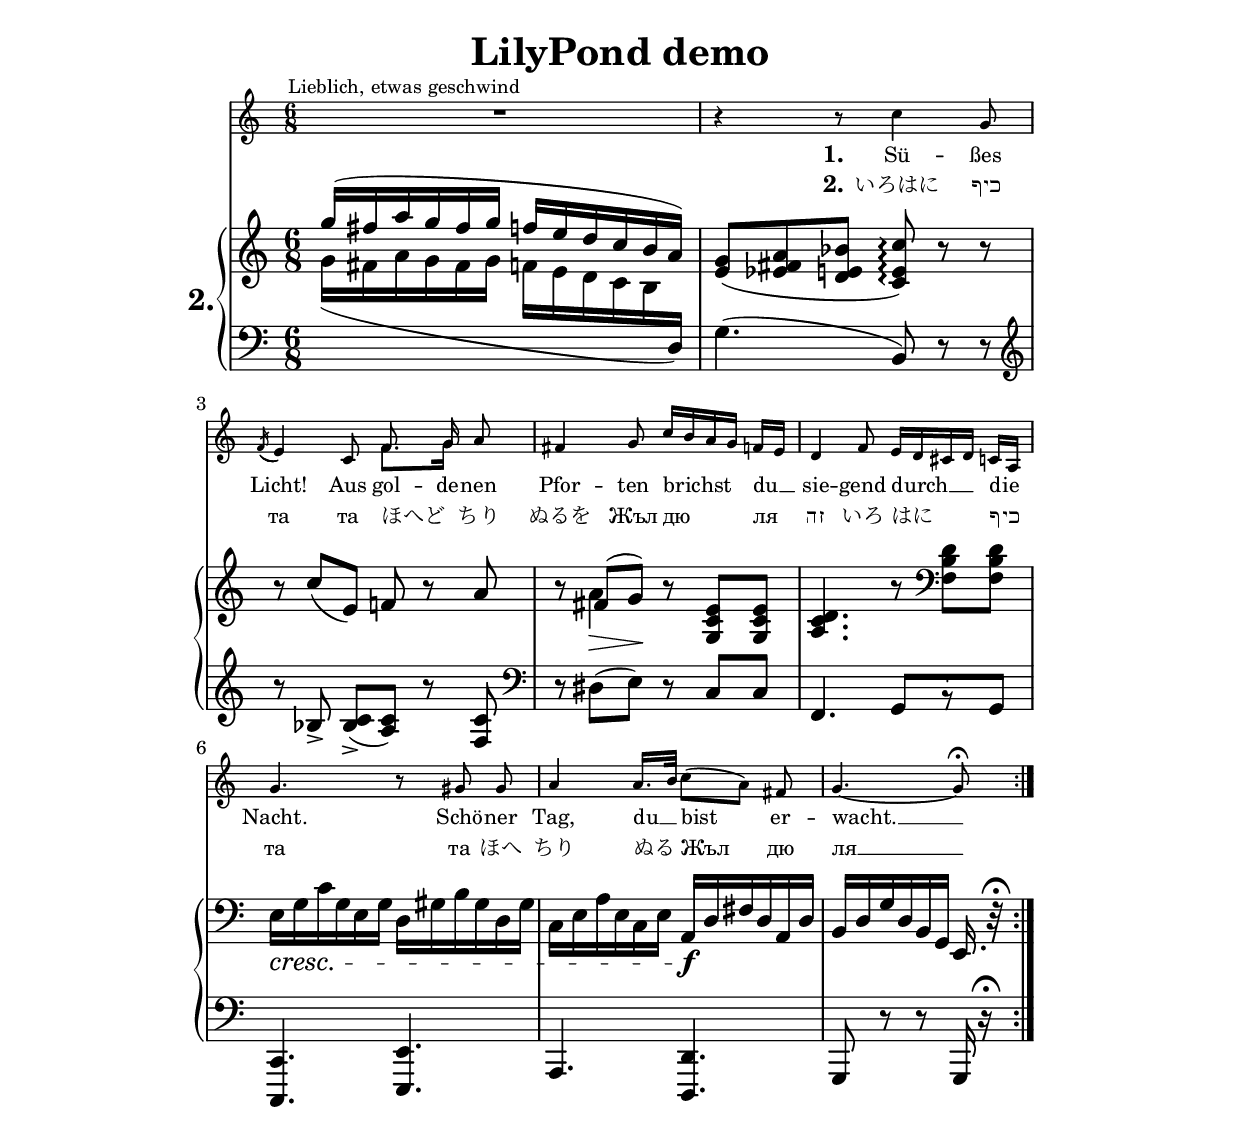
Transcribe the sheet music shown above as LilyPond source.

\header {
  title = "LilyPond demo"
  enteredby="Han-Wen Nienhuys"
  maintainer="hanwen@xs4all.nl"

  texidoc = "
heavily mutilated Edition Peters Morgenlied by Schubert"

}

\version "2.9.13"

ignoreMelisma =	\set ignoreMelismata = ##t
ignoreMelismaOff = \unset ignoreMelismata 

#(set-global-staff-size 21)

\paper  {
				%#(set-global-staff-size (* 5.8 mm))
  indent = #(* mm 4)
  line-width = #(* mm 140)
  interscoreline = 2.\mm
  between-system-space = 15\mm
  ragged-bottom = ##t 
}

modernAccidentals = {
  \set Staff.extraNatural =  ##f
  \set Staff.autoAccidentals =  #'(Staff (same-octave . 1) (any-octave . 0))
  \set Staff.autoCautionaries =  #'()  
}


melody =    \relative c'' \repeat volta 2 \context Voice = "singer" {
  \time 6/8
  \autoBeamOff
  s1*0^\markup {  \bigger { \hspace #-3.0 Lieblich, etwas geschwind } }
  R2.
  r4 r8 c4 g8 |
  \acciaccatura { f16( }  e4) c8
  <<
    \new Voice { \stemUp f8. g16 }
    { \stemDown f8.[ g16] } >> \stemNeutral a8 |
  fis4  g8 c16[ b a g] f[ e] |
  d4 f8
  \transpose a' e' \relative c'' { a16[ g fis! g] f![ d]  } |
  g4. r8 gis gis |
  a4 a16.[ b32] c8[( a]) fis8 |
  g4.~ g8-\fermata
}


firstVerse = \lyricmode {
  \set stanza = "1."
  
  Sü -- ßes Licht! Aus
  \ignoreMelisma
  gol --
  \ignoreMelismaOff

  de -- nen  Pfor -- ten brichst du __ | 
  sie -- gend durch __ die Nacht. Schö -- ner Tag, du __ bist er -- wacht. __ 
}

secondVerse = \lyricmode {
  \set stanza = "2."
  いろはに כיף та та ほへど ちり  ぬるを
  
  Жъл  дю ля זה
  
  いろ はに כיף та та ほへ ちり ぬる
  
  Жъл дю ля __

}

pianoRH =  \relative c''' \repeat volta 2\new Voice {
  #(set-accidental-style 'modern)
  \voiceOne
  g16( fis a g fis g f e d c b
  \oneVoice
  a ) | 
  <g e>8( <es fis a> <d e bes'> <c e c'>\arpeggio) r8 r | 
  r8 c'( e,) f r a |
  \once \override DynamicLineSpanner   #'padding =#3
  r8
  << { fis( g) } \\
     << { a4 } { s8\> s8\! } >>
   >>

  r8 <e c g>8[  <e c g>] |
  <d c a>4. r8 \clef bass  <d b f> <d b f> |
		\setTextCresc
		e,16_" "\<
		g c g e g d gis b gis d gis |
		c, e a e c e a,-\f\! d fis d a d |
		b d g  d b g e16. r32\fermata
	      }

pianoLH =  \relative c'' \repeat volta 2\new Voice {
    #(set-accidental-style 'modern)
    \voiceTwo
    g16( fis a g fis g

    f e d c b

    \change Staff = down
	\oneVoice
    d,) | 
     g4.( b,8) r r
    \clef treble \grace s16 r8 <bes'>8-> <bes c>8->([ <a c>)] r <f c'> |
    \clef bass
    r8 dis( e) r c c |
    f,4.  g8[ r8 g] |
    <c, c,>4. <e e,>4. |
    a,4. <d d,>4. |
    g,8 r r g16 r16\fermata 
    }

  \book {
    \score {
      << \time 6/8
	 \new Staff \with {
	   fontSize = #-3
	   \override StaffSymbol #'staff-space = #(magstep -3)
	 } <<
	   \context Staff #(set-accidental-style 'modern)
	   \melody >>
	 \lyricsto "singer" \new Lyrics \firstVerse
	 \lyricsto "singer" \new Lyrics \secondVerse
	 \new PianoStaff << 
	   \set PianoStaff.instrumentName = \markup {
	     \bold
	     \bigger\bigger\bigger\bigger
	     \huge
	     "2."
	   }
	   \context Staff = up <<
	     \pianoRH
	     \pianoLH
	   >>
	   \context Staff = down { \clef bass \skip 1*2 }
	 >> 
       >>

      \layout {
	\context {
	  \Lyrics
	  \override VerticalAxisGroup #'minimum-Y-extent = #'(-0.85 . 2.2)
	  \override LyricText #'font-size = #-1
	}
	\context {
	  \Score
	  \override Beam #'thickness = #0.55
	  \override Beam #'auto-knee-gap = #4.0
	  \override SpacingSpanner #'spacing-increment = #1.0
	  \override Stem #'stemlet-length = #0.5
	  \override Slur #'height-limit = #1.5
	}
	\context {
	  \PianoStaff
	  \override VerticalAlignment #'forced-distance = #10
	}
      }
      \midi {
	\tempo 4 = 70
      }
    }
  }

